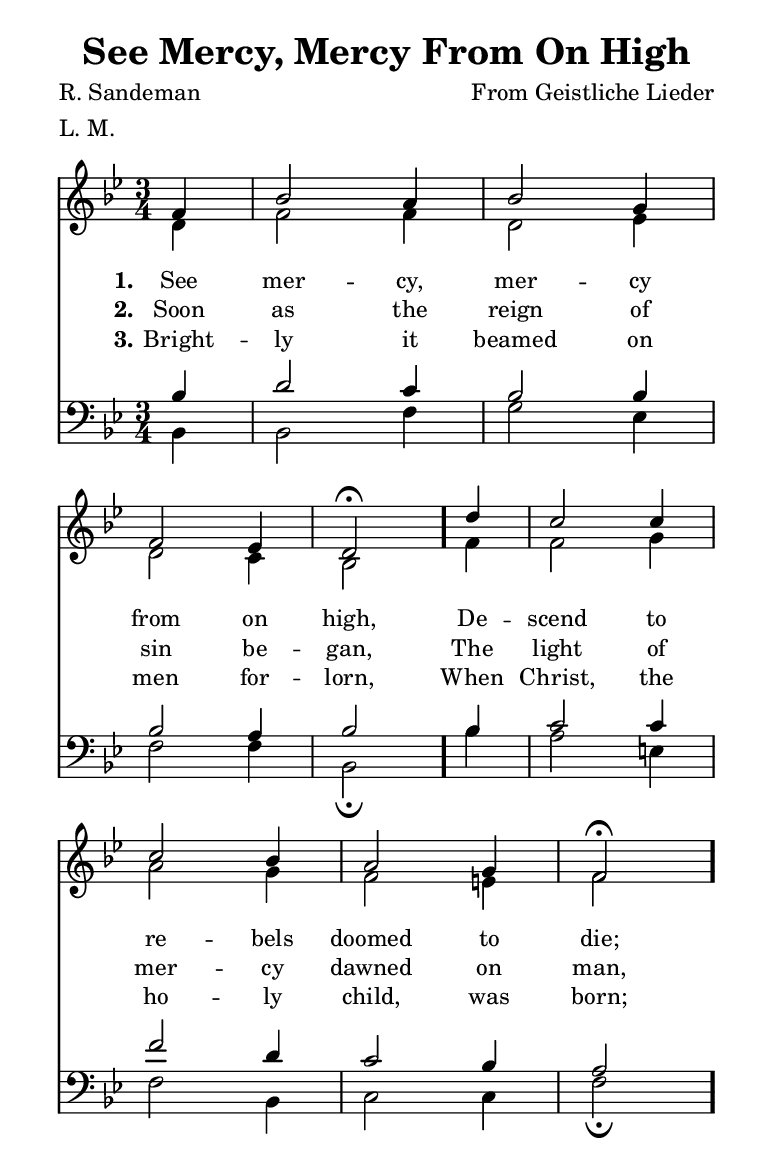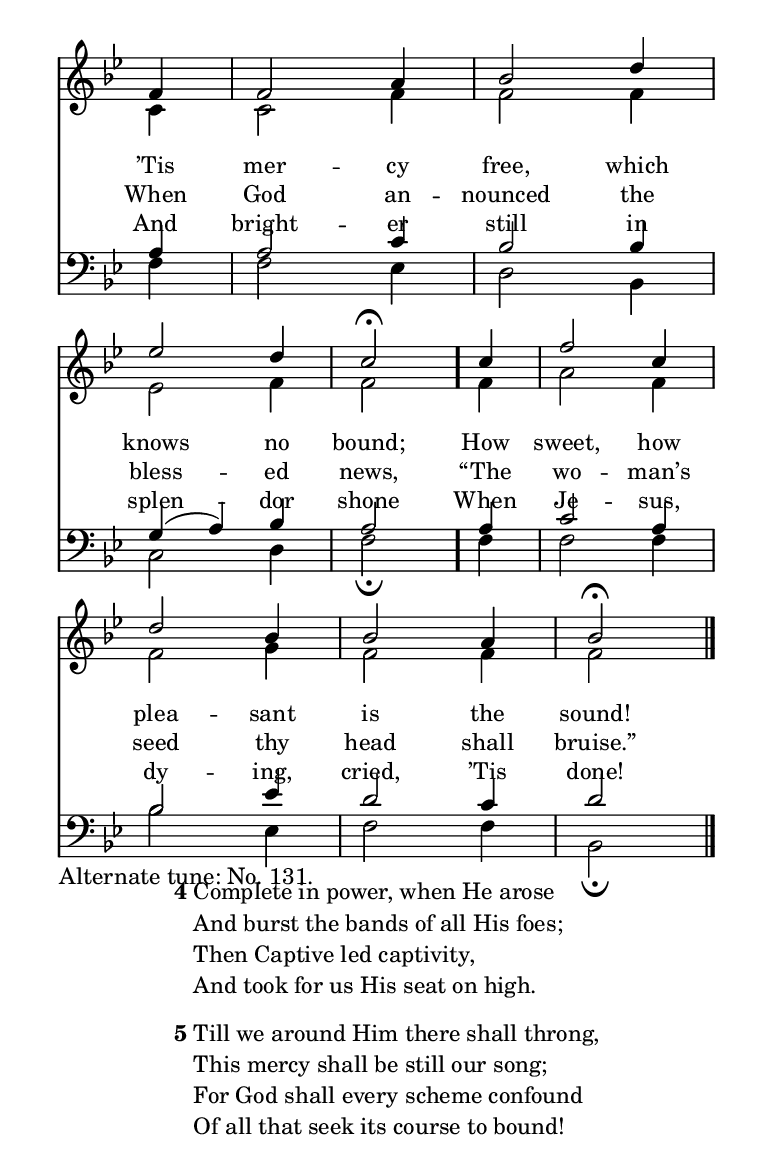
\include "common/global.ily"
\paper {
  \include "common/paper.ily"
  %ragged-bottom = ##t
  %ragged-last-bottom = ##t
  systems-per-page = 3
  %page-count = ##f
}

\header{
  hymnnumber = "116"
  title = "See Mercy, Mercy From On High"
  tunename = "Dusseldorf"
  meter = "L. M."
  poet = "R. Sandeman"
  composer = "From Geistliche Lieder"
  %copyright = ""
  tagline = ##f
}

% for fermata in MIDI
ta = { \tempo 4=100 }
tb = { \tempo 4=50 }

patternAA = { \ta c4 | c2 c4 | c2 c4 | c2 c4 | \tb c2 \fermata }
patternAB = { \ta c4 | c2 c4 | c2 c4 | c2 c4 | \tb c2          }

patternBA = { \ta c4 | c2 c4 | c2 c4 | c4( c4) c4 | \tb c2     }

global = {
  \include "common/overrides.ily"
  \override Staff.TimeSignature.style = #'()
  \time 3/4
  \override Score.MetronomeMark.transparent = ##t % hide all fermata changes too
  \ta
  \key bes \major
  \partial 4
  \autoBeamOff
}

notesSoprano = {
\global
\relative c' {

  \changePitch \patternAA { f | bes a | bes g | f ees | d }
  \changePitch \patternAA { d' | c c | c bes | a g | f }
  \changePitch \patternAA { f | f a | bes d | ees d | c }
  \changePitch \patternAA { c | f c | d bes | bes a | bes }

  \bar "|."

}
}

notesAlto = {
\global
\relative e' {

  \changePitch \patternAB { d | f f | d ees | d c | bes }
  \changePitch \patternAB { f' | f g | a g | f e | f }
  \changePitch \patternAB { c | c f | f f | ees f | f }
  \changePitch \patternAB { f | a f | f g | f f | f }

}
}

notesTenor = {
\global
\relative a {

  \changePitch \patternAB { bes | d c | bes bes | bes a | bes }
  \changePitch \patternAB { bes | c c | f d | c bes | a }
  \changePitch \patternBA { a | a c | bes bes | g( a) bes | a }
  \changePitch \patternAB { a | c a | bes ees | d c | d }

}
}

notesBass = {
\global
\relative f, {

  \changePitch \patternAA { bes | bes f' | g ees | f f | bes, }
  \changePitch \patternAA { bes' | a e | f bes, | c c | f }
  \changePitch \patternAA { f | f ees | d bes | c d | f }
  \changePitch \patternAA { f | f f | bes ees, | f f | bes, }

}
}

wordsA = \lyricmode {
\set stanza = "1."

See mer -- cy, mer -- cy from on high, \bar "."
De -- scend to re -- bels doomed to die; \bar "."
’Tis mer -- cy free, which knows no bound; \bar "."
How sweet, how plea -- sant is the sound! \bar "."

}

wordsB = \lyricmode {
\set stanza = "2."

Soon as the reign of sin be -- gan,
The light of mer -- cy dawned on man,
When God an -- nounced the bless -- ed news,
“The wo -- man’s seed thy head shall bruise.”

}

wordsC = \lyricmode {
\set stanza = "3."

Bright -- ly it beamed on men for -- lorn,
When Christ, the ho -- ly child, was born;
And bright -- er still in splen -- dor shone
When Je -- sus, dy -- ing, cried, ’Tis done!

}

wordsD = \markuplist {

\line { Complete in power, when He arose }
\line { And burst the bands of all His foes; }
\line { Then Captive led captivity, }
\line { And took for us His seat on high. }

}

wordsE = \markuplist {

\line { Till we around Him there shall throng, }
\line { This mercy shall be still our song; }
\line { For God shall every scheme confound }
\line { Of all that seek its course to bound! }

}

\score {
  \context ChoirStaff <<
    \context Staff = upper <<
      \set ChoirStaff.systemStartDelimiter = #'SystemStartBar
      \context Voice  = sopranos { \voiceOne << \notesSoprano >> }
      \context Voice  = altos { \voiceTwo << \notesAlto >> }
      \context Lyrics = one   \lyricsto sopranos \wordsA
      \context Lyrics = two   \lyricsto sopranos \wordsB
      \context Lyrics = three \lyricsto sopranos \wordsC
    >>
    \context Staff = men <<
      \clef bass
      \context Voice  = tenors { \voiceOne << \notesTenor >> }
      \context Voice  = basses { \voiceTwo << \notesBass >> }
    >>
  >>
  \layout {
    \include "common/layout.ily"
  }
  \midi{
    \include "common/midi.ily"
  }
}

\noPageBreak

\markup {
	\raise #5
	\line { Alternate tune: No. 131. }
}

\noPageBreak

\markup { \fill-line { \column {
  \line{ \bold 4 \column { \wordsD } } \combine \null \vspace #0.4
  \line{ \bold 5 \column { \wordsE } } \combine \null \vspace #0.4
} } }

\pageBreak

\version "2.18.0"  % necessary for upgrading to future LilyPond versions.

% vi:set et ts=2 sw=2 ai nocindent syntax=lilypond:
